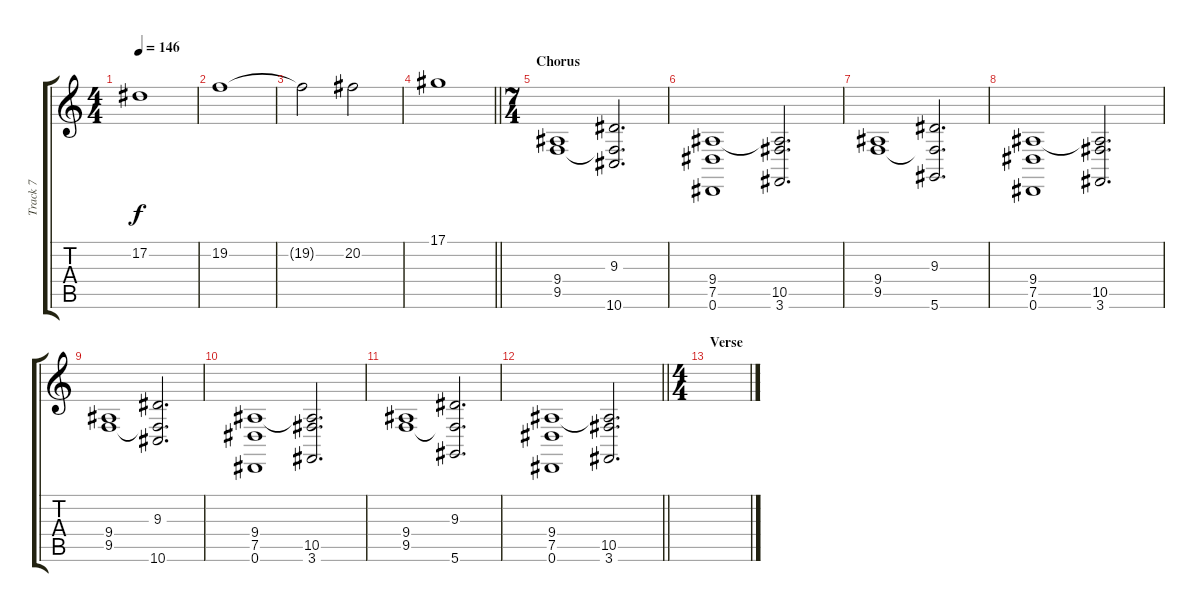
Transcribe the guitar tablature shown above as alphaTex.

\track ("Track 7" "Track 7") {instrument stringensemble1}
\staff {score tabs}
\tuning (Eb4 Bb3 Gb3 Db3 Ab2 Eb2) {hide}
\ts (4 4)
\tempo 146
\clef g2
\ks c
17.2.1{dy f} |
19.2.1 |
19.2{t}.2 20.2.2 |
\barLineRight lightlight
17.1.1 |
\ts (7 4)
\section ("" "Chorus")
(9.4 9.5).1 (9.3 9.5{t} 10.6).2{d} |
(9.4 7.5 0.6).1 (9.4{t} 10.5 3.6).2{d} |
(9.4 9.5).1 (9.3 9.5{t} 5.6).2{d} |
(9.4 7.5 0.6).1 (9.4{t} 10.5 3.6).2{d} |
(9.4 9.5).1 (9.3 9.5{t} 10.6).2{d} |
(9.4 7.5 0.6).1 (9.4{t} 10.5 3.6).2{d} |
(9.4 9.5).1 (9.3 9.5{t} 5.6).2{d} |
\barLineRight lightlight
(9.4 7.5 0.6).1 (9.4{t} 10.5 3.6).2{d} |
\ts (4 4)
\section ("" "Verse")
